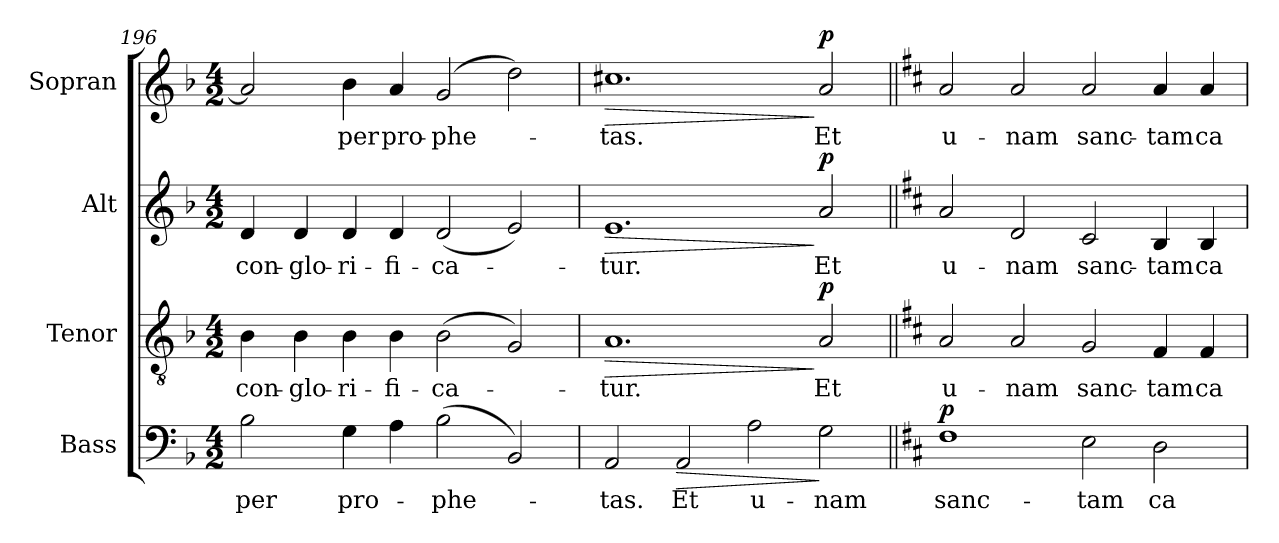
**kern	**text	**dynam	**kern	**text	**dynam	**kern	**text	**dynam	**kern	**text	**dynam
*part4	*part4	*part4	*part3	*part3	*part3	*part2	*part2	*part2	*part1	*part1	*part1
*staff4	*staff4	*staff4	*staff3	*staff3	*staff3	*staff2	*staff2	*staff2	*staff1	*staff1	*staff1
*I"Bass	*	*	*I"Tenor	*	*	*I"Alt	*	*	*I"Sopran	*	*
*I'B.	*	*	*I'T.	*	*	*I'A.	*	*	*I'S.	*	*
!!LO:LB:g=z
*clefF4	*	*	*clefGv2	*	*	*clefG2	*	*	*clefG2	*	*
*k[b-]	*	*	*k[b-]	*	*	*k[b-]	*	*	*k[b-]	*	*
*F:	*	*	*F:	*	*	*F:	*	*	*F:	*	*
*M4/2	*	*	*M4/2	*	*	*M4/2	*	*	*M4/2	*	*
=196	=196	=196	=196	=196	=196	=196	=196	=196	=196	=196	=196
!	!LO:LY:b	!	!	!LO:LY:b	!	!	!LO:LY:b	!	!	!	!
2B-\	per	.	4B-\	con-	.	4d/	con-	.	2a/]	.	.
!	!	!	!	!LO:LY:b	!	!	!LO:LY:b	!	!	!	!
.	.	.	4B-\	-glo-	.	4d/	-glo-	.	.	.	.
!	!LO:LY:b	!	!	!LO:LY:b	!	!	!LO:LY:b	!	!	!LO:LY:b	!
4G\	pro-	.	4B-\	-ri-	.	4d/	-ri-	.	4b-\	per	.
!	!	!	!	!LO:LY:b	!	!	!LO:LY:b	!	!	!LO:LY:b	!
4A\	.	.	4B-\	-fi-	.	4d/	-fi-	.	4a/	pro-	.
!	!LO:LY:b	!	!	!LO:LY:b	!	!	!LO:LY:b	!	!	!LO:LY:b	!
(>2B-\	-phe-	.	(>2B-\	-ca-	.	(<2d/	-ca-	.	(2g/	-phe-	.
2BB-/)	.	.	2G/)	.	.	2e/)	.	.	2dd\)	.	.
=197	=197	=197	=197	=197	=197	=197	=197	=197	=197	=197	=197
!	!LO:LY:b	!	!	!LO:LY:b	!LO:HP:b	!	!LO:LY:b	!LO:HP:b	!	!LO:LY:b	!LO:HP:b
2AA/	-tas.	.	1.A	-tur.	>	1.e	-tur.	>	1.cc#X	-tas.	>
!	!LO:LY:b	!LO:HP:b	!	!	!	!	!	!	!	!	!
2AA/	Et	>	.	.	.	.	.	.	.	.	.
!	!LO:LY:b	!	!	!	!	!	!	!	!	!	!
2A\	u-	.	.	.	.	.	.	.	.	.	.
!	!LO:LY:b	!	!	!LO:LY:b	!LO:DY:n=1:a	!	!LO:LY:b	!LO:DY:n=1:a	!	!LO:LY:b	!LO:DY:n=1:a
2G\	-nam	]	2A/	Et	] p	2a/	Et	] p	2a/	Et	] p
=198||	=198||	=198||	=198||	=198||	=198||	=198||	=198||	=198||	=198||	=198||	=198||
*k[f#c#]	*	*	*k[f#c#]	*	*	*k[f#c#]	*	*	*k[f#c#]	*	*
*D:	*	*	*D:	*	*	*D:	*	*	*D:	*	*
!	!LO:LY:b	!LO:DY:a	!	!LO:LY:b	!	!	!LO:LY:b	!	!	!LO:LY:b	!
1F#	sanc-	p	2A/	u-	.	2a/	u-	.	2a/	u-	.
!	!	!	!	!LO:LY:b	!	!	!LO:LY:b	!	!	!LO:LY:b	!
.	.	.	2A/	-nam	.	2d/	-nam	.	2a/	-nam	.
!	!LO:LY:b	!	!	!LO:LY:b	!	!	!LO:LY:b	!	!	!LO:LY:b	!
2E\	-tam	.	2G/	sanc-	.	2c#/	sanc-	.	2a/	sanc-	.
!	!LO:LY:b	!	!	!LO:LY:b	!	!	!LO:LY:b	!	!	!LO:LY:b	!
2D\	ca-	.	4F#/	-tam	.	4B/	-tam	.	4a/	-tam	.
!	!	!	!	!LO:LY:b	!	!	!LO:LY:b	!	!	!LO:LY:b	!
.	.	.	4F#/	ca-	.	4B/	ca-	.	4a/	ca-	.
=	=	=	=	=	=	=	=	=	=	=	=
*-	*-	*-	*-	*-	*-	*-	*-	*-	*-	*-	*-
